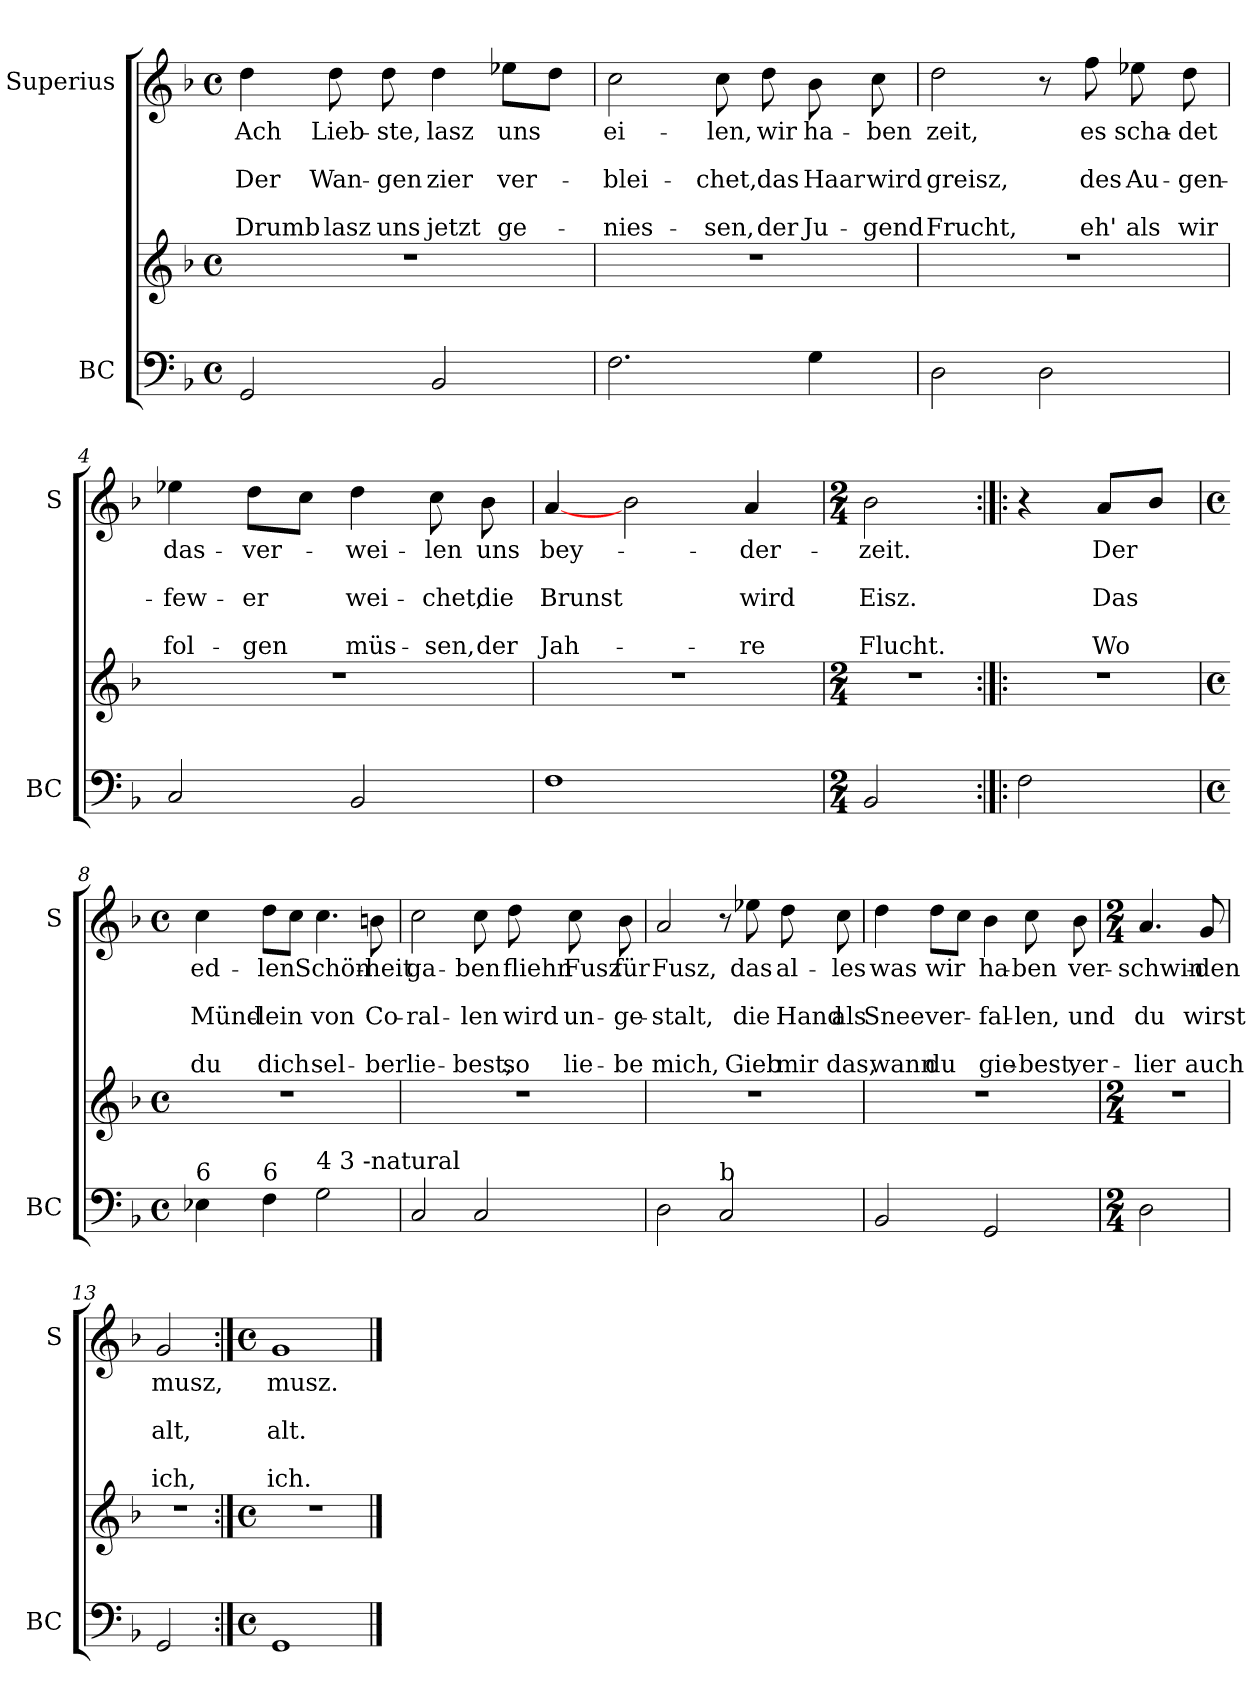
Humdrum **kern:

**kern	**kern	**kern	**text	**text	**text	**text	**text
*part2	*part2	*part1	*part1	*part1	*part1	*part1	*part1
*staff3	*staff2	*staff1	*staff1	*staff1	*staff1	*staff1	*staff1
*I"BC	*	*I"Superius	*	*	*	*	*
*I'BC	*	*I'S	*	*	*	*	*
*clefF4	*clefG2	*clefG2	*	*	*	*	*
*k[b-]	*k[b-]	*k[b-]	*	*	*	*	*
*F:	*F:	*F:	*	*	*	*	*
*M4/4	*M4/4	*M4/4	*	*	*	*	*
*met(c)	*met(c)	*met(c)	*	*	*	*	*
=1	=1	=1	=1	=1	=1	=1	=1
!	!	!	!LO:LY:b	!	!LO:LY:b	!	!LO:LY:b
2GG/	1r	4dd\	Ach	.	Der	.	Drumb
!	!	!	!LO:LY:b	!	!LO:LY:b	!	!LO:LY:b
.	.	8dd\	Lieb-	.	Wan-	.	lasz
!	!	!	!LO:LY:b	!	!LO:LY:b	!	!LO:LY:b
.	.	8dd\	-ste,	.	-gen	.	uns
!	!	!	!LO:LY:b	!	!LO:LY:b	!	!LO:LY:b
2BB-/	.	4dd\	lasz	.	zier	.	jetzt
!	!	!	!LO:LY:b	!	!LO:LY:b	!	!LO:LY:b
.	.	8ee-X\L	uns	.	ver-	.	ge-
.	.	8dd\J	.	.	.	.	.
=2	=2	=2	=2	=2	=2	=2	=2
!	!	!	!LO:LY:b	!	!LO:LY:b	!	!LO:LY:b
2.F\	1r	2cc\	ei-	.	-blei-	.	-nies-
!	!	!	!LO:LY:b	!	!LO:LY:b	!	!LO:LY:b
.	.	8cc\	-len,	.	-chet,	.	-sen,
!	!	!	!LO:LY:b	!	!LO:LY:b	!	!LO:LY:b
.	.	8dd\	wir	.	das	.	der
!	!	!	!LO:LY:b	!	!LO:LY:b	!	!LO:LY:b
4G\	.	8b-\	ha-	.	Haar	.	Ju-
!	!	!	!LO:LY:b	!	!LO:LY:b	!	!LO:LY:b
.	.	8cc\	-ben	.	wird	.	-gend
=3	=3	=3	=3	=3	=3	=3	=3
!	!	!	!LO:LY:b	!	!LO:LY:b	!	!LO:LY:b
2D\	1r	2dd\	zeit,	.	greisz,	.	Frucht,
2D\	.	8r	.	.	.	.	.
!	!	!	!LO:LY:b	!	!LO:LY:b	!	!LO:LY:b
.	.	8ff\	es	.	des	.	eh'
!	!	!	!LO:LY:b	!	!LO:LY:b	!	!LO:LY:b
.	.	8ee-X\	scha-	.	Au-	.	als
!	!	!	!LO:LY:b	!	!LO:LY:b	!	!LO:LY:b
.	.	8dd\	-det	.	-gen-	.	wir
!!LO:LB:g=z
=4	=4	=4	=4	=4	=4	=4	=4
!	!	!	!LO:LY:b	!	!LO:LY:b	!	!LO:LY:b
2C/	1r	4ee-X\	das-	.	-few-	.	fol-
!	!	!	!LO:LY:b	!	!LO:LY:b	!	!LO:LY:b
.	.	8dd\L	-ver-	.	-er	.	-gen
.	.	8cc\J	.	.	.	.	.
!	!	!	!LO:LY:b	!	!LO:LY:b	!	!LO:LY:b
2BB-/	.	4dd\	-wei-	.	wei-	.	müs-
!	!	!	!LO:LY:b	!	!LO:LY:b	!	!LO:LY:b
.	.	8cc\	-len	.	-chet,	.	-sen,
!	!	!	!LO:LY:b	!	!LO:LY:b	!	!LO:LY:b
.	.	8b-\	uns	.	die	.	der
=5	=5	=5	=5	=5	=5	=5	=5
!	!	!	!LO:LY:b	!	!LO:LY:b	!	!LO:LY:b
1F	1r	[4a/	bey-	.	Brunst	.	Jah-
.	.	2b-\	.	.	.	.	.
!	!	!	!LO:LY:b	!	!LO:LY:b	!	!LO:LY:b
.	.	4a/	-der-	.	wird	.	-re
=6	=6	=6	=6	=6	=6	=6	=6
*M2/4	*M2/4	*M2/4	*	*	*	*	*
!	!	!	!LO:LY:b	!	!LO:LY:b	!	!LO:LY:b
2BB-/	2r	2b-\	-zeit.	.	Eisz.	.	Flucht.
!!LO:PB:g=z
=7:|!|:	=7:|!|:	=7:|!|:	=7:|!|:	=7:|!|:	=7:|!|:	=7:|!|:	=7:|!|:
2F\	2r	4r	.	.	.	.	.
!	!	!	!LO:LY:b	!	!LO:LY:b	!	!LO:LY:b
.	.	8a/L	Der	.	Das	.	Wo
.	.	8b-/J	.	.	.	.	.
=8	=8	=8	=8	=8	=8	=8	=8
*M4/4	*M4/4	*M4/4	*	*	*	*	*
*met(c)	*met(c)	*met(c)	*	*	*	*	*
!LO:TX:a:t=6	!	!	!	!	!	!	!
!	!	!	!LO:LY:b	!	!LO:LY:b	!	!LO:LY:b
4E-X\	1r	4cc\	ed-	.	Münd-	.	du
!LO:TX:a:t=6	!	!	!	!	!	!	!
!	!	!	!LO:LY:b	!	!LO:LY:b	!	!LO:LY:b
4F\	.	8dd\L	-len	.	-lein	.	dich
.	.	8cc\J	.	.	.	.	.
!LO:TX:a:t=4  3  -natural	!	!	!	!	!	!	!
!	!	!	!LO:LY:b	!	!LO:LY:b	!	!LO:LY:b
2G\	.	4.cc\	Schön-	.	von	.	sel-
!	!	!	!LO:LY:b	!	!LO:LY:b	!	!LO:LY:b
.	.	8bn\	-heit	.	Co-	.	-ber
=9	=9	=9	=9	=9	=9	=9	=9
!	!	!	!LO:LY:b	!	!LO:LY:b	!	!LO:LY:b
2C/	1r	2cc\	ga-	.	-ral-	.	lie-
!	!	!	!LO:LY:b	!	!LO:LY:b	!	!LO:LY:b
2C/	.	8cc\	-ben	.	-len	.	-best,
!	!	!	!LO:LY:b	!	!LO:LY:b	!	!LO:LY:b
.	.	8dd\	fliehn	.	wird	.	so
!	!	!	!LO:LY:b	!	!LO:LY:b	!	!LO:LY:b
.	.	8cc\	Fusz	.	un-	.	lie-
!	!	!	!LO:LY:b	!	!LO:LY:b	!	!LO:LY:b
.	.	8b-\	für	.	-ge-	.	-be
=10	=10	=10	=10	=10	=10	=10	=10
!	!	!	!LO:LY:b	!	!LO:LY:b	!	!LO:LY:b
2D\	1r	2a/	Fusz,	.	-stalt,	.	mich,
!LO:TX:a:t=b	!	!	!	!	!	!	!
2C/	.	8r	.	.	.	.	.
!	!	!	!LO:LY:b	!	!LO:LY:b	!	!LO:LY:b
.	.	8ee-X\	das	.	die	.	Gieb
!	!	!	!LO:LY:b	!	!LO:LY:b	!	!LO:LY:b
.	.	8dd\	al-	.	Hand	.	mir
!	!	!	!LO:LY:b	!	!LO:LY:b	!	!LO:LY:b
.	.	8cc\	-les	.	als	.	das,
!!LO:LB:g=z
=11	=11	=11	=11	=11	=11	=11	=11
!	!	!	!LO:LY:b	!	!LO:LY:b	!	!LO:LY:b
2BB-/	1r	4dd\	was	.	Snee	.	wann
!	!	!	!LO:LY:b	!	!LO:LY:b	!	!LO:LY:b
.	.	8dd\L	wir	.	ver-	.	du
.	.	8cc\J	.	.	.	.	.
!	!	!	!LO:LY:b	!	!LO:LY:b	!	!LO:LY:b
2GG/	.	4b-\	ha-	.	-fal-	.	gie-
!	!	!	!LO:LY:b	!	!LO:LY:b	!	!LO:LY:b
.	.	8cc\	-ben	.	-len,	.	-best,
!	!	!	!LO:LY:b	!	!LO:LY:b	!	!LO:LY:b
.	.	8b-\	ver-	.	und	.	ver-
=12	=12	=12	=12	=12	=12	=12	=12
*M2/4	*M2/4	*M2/4	*	*	*	*	*
!	!	!	!LO:LY:b	!	!LO:LY:b	!	!LO:LY:b
2D\	2r	4.a/	-schwin-	.	du	.	-lier
!	!	!	!LO:LY:b	!	!LO:LY:b	!	!LO:LY:b
.	.	8g/	-den	.	wirst	.	auch
=13	=13	=13	=13	=13	=13	=13	=13
!	!	!	!LO:LY:b	!	!LO:LY:b	!	!LO:LY:b
2GG/	2r	2g/	musz,	.	alt,	.	ich,
=14:|!	=14:|!	=14:|!	=14:|!	=14:|!	=14:|!	=14:|!	=14:|!
*M4/4	*M4/4	*M4/4	*	*	*	*	*
*met(c)	*met(c)	*met(c)	*	*	*	*	*
!	!	!	!LO:LY:b	!	!LO:LY:b	!	!LO:LY:b
1GG	1r	1g	musz.	.	alt.	.	ich.
==	==	==	==	==	==	==	==
*-	*-	*-	*-	*-	*-	*-	*-
